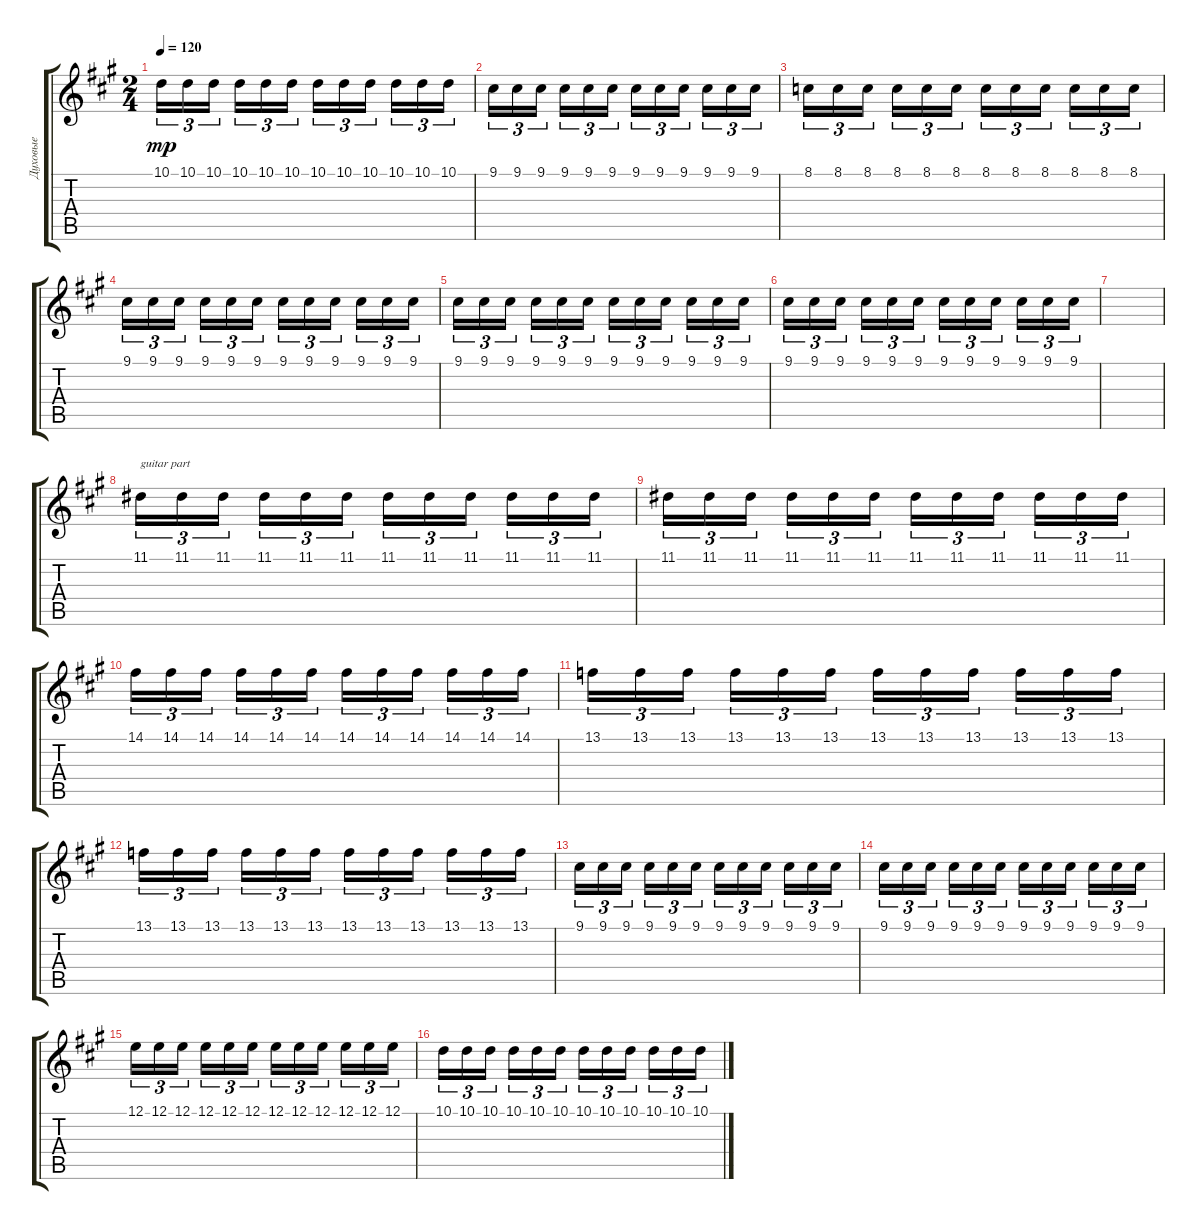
\track ("Духовые" "Духовые") {instrument panflute}
\staff {score tabs}
\tuning (E4 B3 G3 D3 A2 E2) {hide}
\ts (2 4)
\tempo 120
\clef g2
\ks f#minor
10.1.16{tu (3 2) dy mp} 10.1.16{tu (3 2)} 10.1.16{tu (3 2) beam splitsecondary} 10.1.16{tu (3 2)} 10.1.16{tu (3 2)} 10.1.16{tu (3 2)} 10.1.16{tu (3 2)} 10.1.16{tu (3 2)} 10.1.16{tu (3 2) beam splitsecondary} 10.1.16{tu (3 2)} 10.1.16{tu (3 2)} 10.1.16{tu (3 2)} |
9.1.16{tu (3 2)} 9.1.16{tu (3 2)} 9.1.16{tu (3 2) beam splitsecondary} 9.1.16{tu (3 2)} 9.1.16{tu (3 2)} 9.1.16{tu (3 2)} 9.1.16{tu (3 2)} 9.1.16{tu (3 2)} 9.1.16{tu (3 2) beam splitsecondary} 9.1.16{tu (3 2)} 9.1.16{tu (3 2)} 9.1.16{tu (3 2)} |
8.1.16{tu (3 2)} 8.1.16{tu (3 2)} 8.1.16{tu (3 2) beam splitsecondary} 8.1.16{tu (3 2)} 8.1.16{tu (3 2)} 8.1.16{tu (3 2)} 8.1.16{tu (3 2)} 8.1.16{tu (3 2)} 8.1.16{tu (3 2) beam splitsecondary} 8.1.16{tu (3 2)} 8.1.16{tu (3 2)} 8.1.16{tu (3 2)} |
9.1.16{tu (3 2)} 9.1.16{tu (3 2)} 9.1.16{tu (3 2) beam splitsecondary} 9.1.16{tu (3 2)} 9.1.16{tu (3 2)} 9.1.16{tu (3 2)} 9.1.16{tu (3 2)} 9.1.16{tu (3 2)} 9.1.16{tu (3 2) beam splitsecondary} 9.1.16{tu (3 2)} 9.1.16{tu (3 2)} 9.1.16{tu (3 2)} |
9.1.16{tu (3 2) volume 0} 9.1.16{tu (3 2)} 9.1.16{tu (3 2) beam splitsecondary} 9.1.16{tu (3 2)} 9.1.16{tu (3 2)} 9.1.16{tu (3 2)} 9.1.16{tu (3 2)} 9.1.16{tu (3 2)} 9.1.16{tu (3 2) beam splitsecondary} 9.1.16{tu (3 2)} 9.1.16{tu (3 2)} 9.1.16{tu (3 2)} |
9.1.16{tu (3 2)} 9.1.16{tu (3 2)} 9.1.16{tu (3 2) beam splitsecondary} 9.1.16{tu (3 2)} 9.1.16{tu (3 2)} 9.1.16{tu (3 2)} 9.1.16{tu (3 2)} 9.1.16{tu (3 2)} 9.1.16{tu (3 2) beam splitsecondary} 9.1.16{tu (3 2)} 9.1.16{tu (3 2)} 9.1.16{tu (3 2)} |
|
11.1.16{tu (3 2) txt "guitar part" volume 9 instrument acousticguitarsteel} 11.1.16{tu (3 2)} 11.1.16{tu (3 2) beam splitsecondary} 11.1.16{tu (3 2)} 11.1.16{tu (3 2)} 11.1.16{tu (3 2)} 11.1.16{tu (3 2)} 11.1.16{tu (3 2)} 11.1.16{tu (3 2) beam splitsecondary} 11.1.16{tu (3 2)} 11.1.16{tu (3 2)} 11.1.16{tu (3 2)} |
11.1.16{tu (3 2)} 11.1.16{tu (3 2)} 11.1.16{tu (3 2) beam splitsecondary} 11.1.16{tu (3 2)} 11.1.16{tu (3 2)} 11.1.16{tu (3 2)} 11.1.16{tu (3 2)} 11.1.16{tu (3 2)} 11.1.16{tu (3 2) beam splitsecondary} 11.1.16{tu (3 2)} 11.1.16{tu (3 2)} 11.1.16{tu (3 2)} |
14.1.16{tu (3 2)} 14.1.16{tu (3 2)} 14.1.16{tu (3 2) beam splitsecondary} 14.1.16{tu (3 2)} 14.1.16{tu (3 2)} 14.1.16{tu (3 2)} 14.1.16{tu (3 2)} 14.1.16{tu (3 2)} 14.1.16{tu (3 2) beam splitsecondary} 14.1.16{tu (3 2)} 14.1.16{tu (3 2)} 14.1.16{tu (3 2)} |
13.1.16{tu (3 2)} 13.1.16{tu (3 2)} 13.1.16{tu (3 2) beam splitsecondary} 13.1.16{tu (3 2)} 13.1.16{tu (3 2)} 13.1.16{tu (3 2)} 13.1.16{tu (3 2)} 13.1.16{tu (3 2)} 13.1.16{tu (3 2) beam splitsecondary} 13.1.16{tu (3 2)} 13.1.16{tu (3 2)} 13.1.16{tu (3 2)} |
13.1.16{tu (3 2)} 13.1.16{tu (3 2)} 13.1.16{tu (3 2) beam splitsecondary} 13.1.16{tu (3 2)} 13.1.16{tu (3 2)} 13.1.16{tu (3 2)} 13.1.16{tu (3 2)} 13.1.16{tu (3 2)} 13.1.16{tu (3 2) beam splitsecondary} 13.1.16{tu (3 2)} 13.1.16{tu (3 2)} 13.1.16{tu (3 2)} |
9.1.16{tu (3 2)} 9.1.16{tu (3 2)} 9.1.16{tu (3 2) beam splitsecondary} 9.1.16{tu (3 2)} 9.1.16{tu (3 2)} 9.1.16{tu (3 2)} 9.1.16{tu (3 2)} 9.1.16{tu (3 2)} 9.1.16{tu (3 2) beam splitsecondary} 9.1.16{tu (3 2)} 9.1.16{tu (3 2)} 9.1.16{tu (3 2)} |
9.1.16{tu (3 2)} 9.1.16{tu (3 2)} 9.1.16{tu (3 2) beam splitsecondary} 9.1.16{tu (3 2)} 9.1.16{tu (3 2)} 9.1.16{tu (3 2)} 9.1.16{tu (3 2)} 9.1.16{tu (3 2)} 9.1.16{tu (3 2) beam splitsecondary} 9.1.16{tu (3 2)} 9.1.16{tu (3 2)} 9.1.16{tu (3 2)} |
12.1.16{tu (3 2)} 12.1.16{tu (3 2)} 12.1.16{tu (3 2) beam splitsecondary} 12.1.16{tu (3 2)} 12.1.16{tu (3 2)} 12.1.16{tu (3 2)} 12.1.16{tu (3 2)} 12.1.16{tu (3 2)} 12.1.16{tu (3 2) beam splitsecondary} 12.1.16{tu (3 2)} 12.1.16{tu (3 2)} 12.1.16{tu (3 2)} |
10.1.16{tu (3 2)} 10.1.16{tu (3 2)} 10.1.16{tu (3 2) beam splitsecondary} 10.1.16{tu (3 2)} 10.1.16{tu (3 2)} 10.1.16{tu (3 2)} 10.1.16{tu (3 2)} 10.1.16{tu (3 2)} 10.1.16{tu (3 2) beam splitsecondary} 10.1.16{tu (3 2)} 10.1.16{tu (3 2)} 10.1.16{tu (3 2)}
